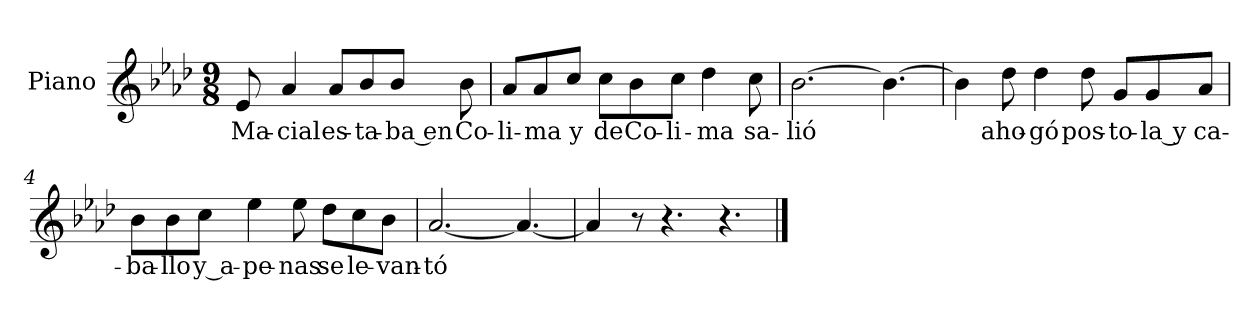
**kern	**text
*part1	*part1
*staff1	*staff1
*I"Piano	*
*I'Pno.	*
*clefG2	*
*k[b-e-a-d-]	*
*A-:	*
*M9/8	*
=	=
8e-/	Ma-
4a-/	-cial
8a-/L	es-
8b-/	-ta-
8b-/J	-ba en
8b-\	Co-
=1	=1
8a-/L	-li-
8a-/	-ma
8cc/J	y
8cc\L	de
8b-\	Co-
8cc\J	-li-
4dd-\	-ma
8cc\	sa-
=2	=2
[2.b-\	-lió
4.b-\_	.
=3	=3
4b-\]	.
8dd-\	aho-
4dd-\	-gó
8dd-\	pos-
8g/L	-to-
8g/	-la y
8a-/J	ca-
=4	=4
8b-\L	-ba-
8b-\	-llo
8cc\J	y a-
4ee-\	-pe-
8ee-\	-nas
8dd-\L	se
8cc\	le-
8b-\J	-van-
=5	=5
[2.a-/	-tó
4.a-/_	.
=6	=6
4a-/]	.
8r	.
4.r	.
4.r	.
==	==
*-	*-
